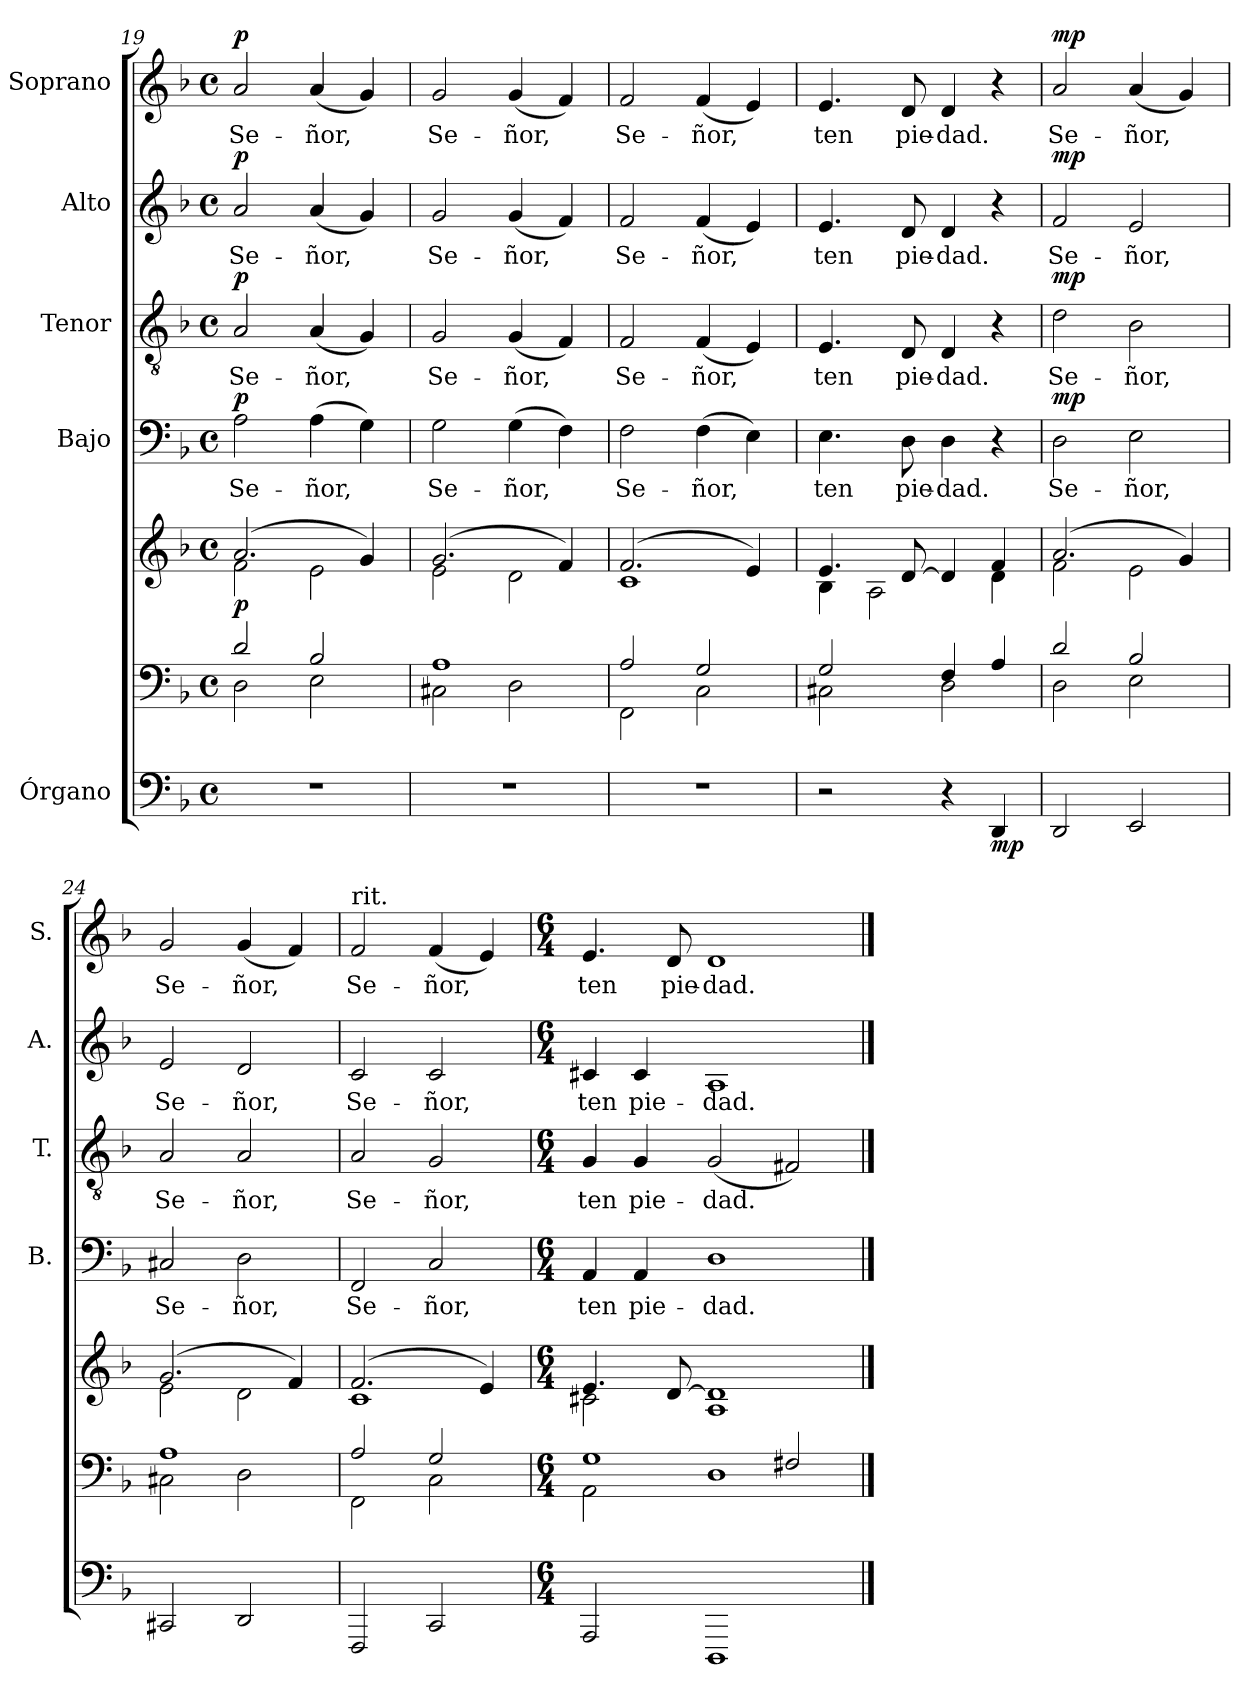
**kern	**kern	**kern	**dynam	**kern	**text	**dynam	**kern	**text	**dynam	**kern	**text	**dynam	**kern	**text	**dynam
*part5	*part5	*part5	*part5	*part4	*part4	*part4	*part3	*part3	*part3	*part2	*part2	*part2	*part1	*part1	*part1
*staff7	*staff6	*staff5	*staff5/6/7	*staff4	*staff4	*staff4	*staff3	*staff3	*staff3	*staff2	*staff2	*staff2	*staff1	*staff1	*staff1
*I"Órgano	*	*	*	*I"Bajo	*	*	*I"Tenor	*	*	*I"Alto	*	*	*I"Soprano	*	*
*	*	*	*	*I'B.	*	*	*I'T.	*	*	*I'A.	*	*	*I'S.	*	*
*clefF4	*clefF4	*clefG2	*	*clefF4	*	*	*clefGv2	*	*	*clefG2	*	*	*clefG2	*	*
*k[b-]	*k[b-]	*k[b-]	*	*k[b-]	*	*	*k[b-]	*	*	*k[b-]	*	*	*k[b-]	*	*
*M4/4	*M4/4	*M4/4	*	*M4/4	*	*	*M4/4	*	*	*M4/4	*	*	*M4/4	*	*
*met(c)	*met(c)	*met(c)	*	*met(c)	*	*	*met(c)	*	*	*met(c)	*	*	*met(c)	*	*
=19	=19	=19	=19	=19	=19	=19	=19	=19	=19	=19	=19	=19	=19	=19	=19
*	*^	*^	*	*	*	*	*	*	*	*	*	*	*	*	*
!	!	!	!	!	!LO:DY:b	!	!LO:LY:b	!LO:DY:a	!	!LO:LY:b	!LO:DY:a	!	!LO:LY:b	!LO:DY:a	!	!LO:LY:b	!LO:DY:a
1r	2d/	2D\	(2.a/	2f\	p	2A\	Se-	p	2A/	Se-	p	2a/	Se-	p	2a/	Se-	p
!	!	!	!	!	!	!	!LO:LY:b	!	!	!LO:LY:b	!	!	!LO:LY:b	!	!	!LO:LY:b	!
.	2B-/	2E\	.	2e\	.	(4A\	-ñor,	.	(4A/	-ñor,	.	(4a/	-ñor,	.	(4a/	-ñor,	.
.	.	.	4g/)	.	.	4G\)	.	.	4G/)	.	.	4g/)	.	.	4g/)	.	.
=20	=20	=20	=20	=20	=20	=20	=20	=20	=20	=20	=20	=20	=20	=20	=20	=20	=20
!	!	!	!	!	!	!	!LO:LY:b	!	!	!LO:LY:b	!	!	!LO:LY:b	!	!	!LO:LY:b	!
1r	1A	2C#X\	(2.g/	2e\	.	2G\	Se-	.	2G/	Se-	.	2g/	Se-	.	2g/	Se-	.
!	!	!	!	!	!	!	!LO:LY:b	!	!	!LO:LY:b	!	!	!LO:LY:b	!	!	!LO:LY:b	!
.	.	2D\	.	2d\	.	(4G\	-ñor,	.	(4G/	-ñor,	.	(4g/	-ñor,	.	(4g/	-ñor,	.
.	.	.	4f/)	.	.	4F\)	.	.	4F/)	.	.	4f/)	.	.	4f/)	.	.
=21	=21	=21	=21	=21	=21	=21	=21	=21	=21	=21	=21	=21	=21	=21	=21	=21	=21
!	!	!	!	!	!	!	!LO:LY:b	!	!	!LO:LY:b	!	!	!LO:LY:b	!	!	!LO:LY:b	!
1r	2A/	2FF\	(2.f/	1c	.	2F\	Se-	.	2F/	Se-	.	2f/	Se-	.	2f/	Se-	.
!	!	!	!	!	!	!	!LO:LY:b	!	!	!LO:LY:b	!	!	!LO:LY:b	!	!	!LO:LY:b	!
.	2G/	2C\	.	.	.	(4F\	-ñor,	.	(4F/	-ñor,	.	(4f/	-ñor,	.	(4f/	-ñor,	.
.	.	.	4e/)	.	.	4E\)	.	.	4E/)	.	.	4e/)	.	.	4e/)	.	.
!!LO:PB:g=z
=22	=22	=22	=22	=22	=22	=22	=22	=22	=22	=22	=22	=22	=22	=22	=22	=22	=22
!	!	!	!	!	!	!	!LO:LY:b	!	!	!LO:LY:b	!	!	!LO:LY:b	!	!	!LO:LY:b	!
2r	2G/	2C#X\	4.e/	4B-\	.	4.E\	ten	.	4.E/	ten	.	4.e/	ten	.	4.e/	ten	.
.	.	.	.	2A\	.	.	.	.	.	.	.	.	.	.	.	.	.
!	!	!	!	!	!	!	!LO:LY:b	!	!	!LO:LY:b	!	!	!LO:LY:b	!	!	!LO:LY:b	!
.	.	.	[8d/	.	.	8D\	pie-	.	8D/	pie-	.	8d/	pie-	.	8d/	pie-	.
!	!	!	!	!	!	!	!LO:LY:b	!	!	!LO:LY:b	!	!	!LO:LY:b	!	!	!LO:LY:b	!
4r	4F/	2D\	4d/]	.	.	4D\	-dad.	.	4D/	-dad.	.	4d/	-dad.	.	4d/	-dad.	.
!	!	!	!	!	!LO:DY:b=3	!	!	!	!	!	!	!	!	!	!	!	!
4DD/	4A/	.	4f/	4d\	mp	4r	.	.	4r	.	.	4r	.	.	4r	.	.
=23	=23	=23	=23	=23	=23	=23	=23	=23	=23	=23	=23	=23	=23	=23	=23	=23	=23
!	!	!	!	!	!	!	!LO:LY:b	!LO:DY:a	!	!LO:LY:b	!LO:DY:a	!	!LO:LY:b	!LO:DY:a	!	!LO:LY:b	!LO:DY:a
2DD/	2d/	2D\	(2.a/	2f\	.	2D\	Se-	mp	2d\	Se-	mp	2f/	Se-	mp	2a/	Se-	mp
!	!	!	!	!	!	!	!LO:LY:b	!	!	!LO:LY:b	!	!	!LO:LY:b	!	!	!LO:LY:b	!
2EE/	2B-/	2E\	.	2e\	.	2E\	-ñor,	.	2B-\	-ñor,	.	2e/	-ñor,	.	(4a/	-ñor,	.
.	.	.	4g/)	.	.	.	.	.	.	.	.	.	.	.	4g/)	.	.
=24	=24	=24	=24	=24	=24	=24	=24	=24	=24	=24	=24	=24	=24	=24	=24	=24	=24
!	!	!	!	!	!	!	!LO:LY:b	!	!	!LO:LY:b	!	!	!LO:LY:b	!	!	!LO:LY:b	!
2CC#X/	1A	2C#X\	(2.g/	2e\	.	2C#X/	Se-	.	2A/	Se-	.	2e/	Se-	.	2g/	Se-	.
!	!	!	!	!	!	!	!LO:LY:b	!	!	!LO:LY:b	!	!	!LO:LY:b	!	!	!LO:LY:b	!
2DD/	.	2D\	.	2d\	.	2D\	-ñor,	.	2A/	-ñor,	.	2d/	-ñor,	.	(4g/	-ñor,	.
.	.	.	4f/)	.	.	.	.	.	.	.	.	.	.	.	4f/)	.	.
=25	=25	=25	=25	=25	=25	=25	=25	=25	=25	=25	=25	=25	=25	=25	=25	=25	=25
!	!	!	!	!	!	!	!	!	!	!	!	!	!	!	!LO:TX:a:t=rit.	!	!
!	!	!	!	!	!	!	!LO:LY:b	!	!	!LO:LY:b	!	!	!LO:LY:b	!	!	!LO:LY:b	!
2FFF/	2A/	2FF\	(2.f/	1c	.	2FF/	Se-	.	2A/	Se-	.	2c/	Se-	.	2f/	Se-	.
!	!	!	!	!	!	!	!LO:LY:b	!	!	!LO:LY:b	!	!	!LO:LY:b	!	!	!LO:LY:b	!
2CC/	2G/	2C\	.	.	.	2C/	-ñor,	.	2G/	-ñor,	.	2c/	-ñor,	.	(4f/	-ñor,	.
.	.	.	4e/)	.	.	.	.	.	.	.	.	.	.	.	4e/)	.	.
=26	=26	=26	=26	=26	=26	=26	=26	=26	=26	=26	=26	=26	=26	=26	=26	=26	=26
*M6/4	*M6/4	*	*M6/4	*	*	*M6/4	*	*	*M6/4	*	*	*M6/4	*	*	*M6/4	*	*
!	!	!	!	!	!	!	!LO:LY:b	!	!	!LO:LY:b	!	!	!LO:LY:b	!	!	!LO:LY:b	!
2AAA/	1G	2AA\	4.e/	2c#X\	.	4AA/	ten	.	4G/	ten	.	4c#X/	ten	.	4.e/	ten	.
!	!	!	!	!	!	!	!LO:LY:b	!	!	!LO:LY:b	!	!	!LO:LY:b	!	!	!	!
.	.	.	.	.	.	4AA/	pie-	.	4G/	pie-	.	4c#/	pie-	.	.	.	.
!	!	!	!	!	!	!	!	!	!	!	!	!	!	!	!	!LO:LY:b	!
.	.	.	[8d/	.	.	.	.	.	.	.	.	.	.	.	8d/	pie-	.
!	!	!	!	!	!	!	!LO:LY:b	!	!	!LO:LY:b	!	!	!LO:LY:b	!	!	!LO:LY:b	!
1DDD	.	1D	1d]	1A	.	1D	-dad.	.	(2G/	-dad.	.	1A	-dad.	.	1d	-dad.	.
.	2F#X/	.	.	.	.	.	.	.	2F#X/)	.	.	.	.	.	.	.	.
*	*v	*v	*	*	*	*	*	*	*	*	*	*	*	*	*	*	*
*	*	*v	*v	*	*	*	*	*	*	*	*	*	*	*	*	*
==	==	==	==	==	==	==	==	==	==	==	==	==	==	==	==
*-	*-	*-	*-	*-	*-	*-	*-	*-	*-	*-	*-	*-	*-	*-	*-
